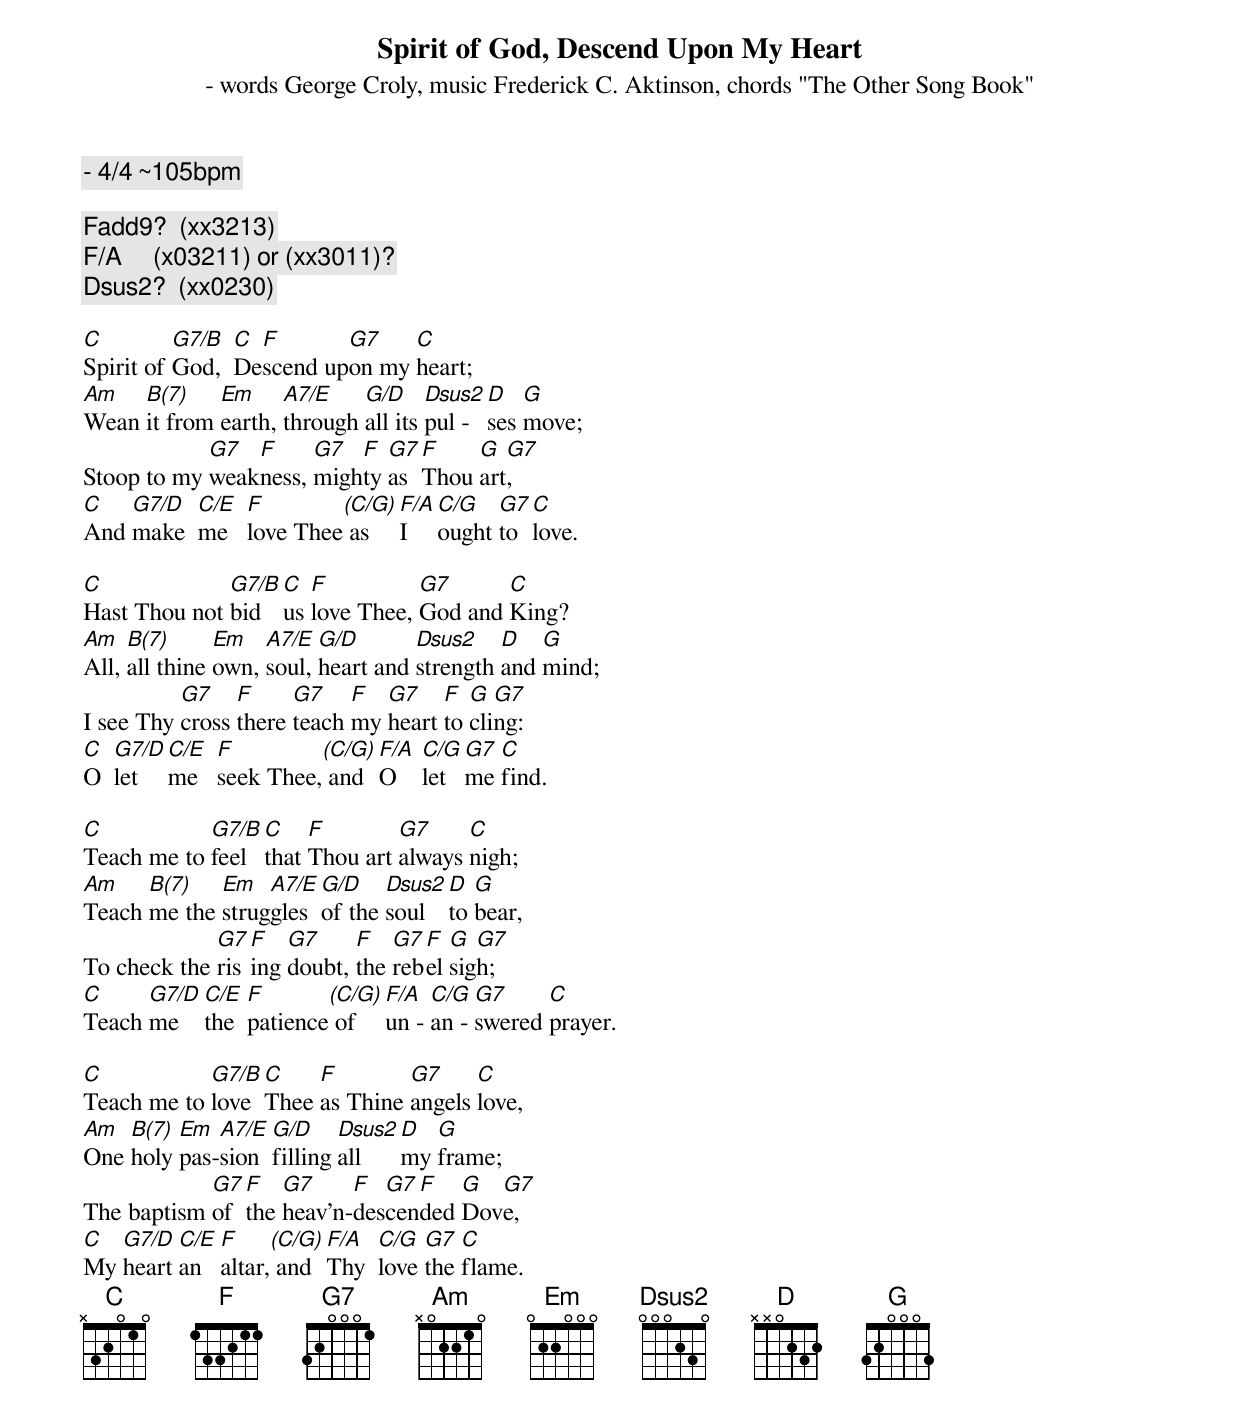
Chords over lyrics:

Spirit of God, Descend Upon My Heart
 - words George Croly, music Frederick C. Aktinson, chords "The Other Song Book"
 - 4/4 ~105bpm

Fadd9?  (xx3213)
F/A     (x03211) or (xx3011)?
Dsus2?  (xx0230)

C         G7/B  C F       G7    C
Spirit of God,  Descend upon my heart;
Am   B(7)    Em     A7/E    G/D     Dsus2 D   G
Wean it from earth, through all its pul - ses move;
            G7  F     G7  F  G7 F    G  G7
Stoop to my weakness, mighty as Thou art,
C   G7/D  C/E  F        (C/G) F/A  C/G   G7 C
And make  me   love Thee as   I    ought to love.

C             G7/B  C  F          G7      C
Hast Thou not bid   us love Thee, God and King?
Am   B(7)      Em   A7/E  G/D       Dsus2    D   G
All, all thine own, soul, heart and strength and mind;
          G7    F     G7    F  G7    F  G  G7
I see Thy cross there teach my heart to cling:
C  G7/D  C/E  F         (C/G) F/A  C/G  G7 C
O  let   me   seek Thee, and  O    let  me find.

C           G7/B C    F        G7     C
Teach me to feel that Thou art always nigh;
Am    B(7)   Em   A7/E  G/D    Dsus2 D  G
Teach me the struggles  of the soul  to bear,
             G7 F   G7     F   G7 F  G  G7
To check the rising doubt, the rebel sigh;
C     G7/D  C/E  F       (C/G)  F/A  C/G  G7     C
Teach me    the  patience of    un - an - swered prayer.

C           G7/B C    F        G7     C
Teach me to love Thee as Thine angels love,
Am  B(7) Em  A7/E  G/D     Dsus2 D  G
One holy pas-sion  filling all   my frame;
            G7 F   G7     F  G7 F   G  G7
The baptism of the heav'n-descended Dove,
C  G7/D  C/E  F     (C/G) F/A  C/G  G7  C
My heart an   altar, and  Thy  love the flame.
